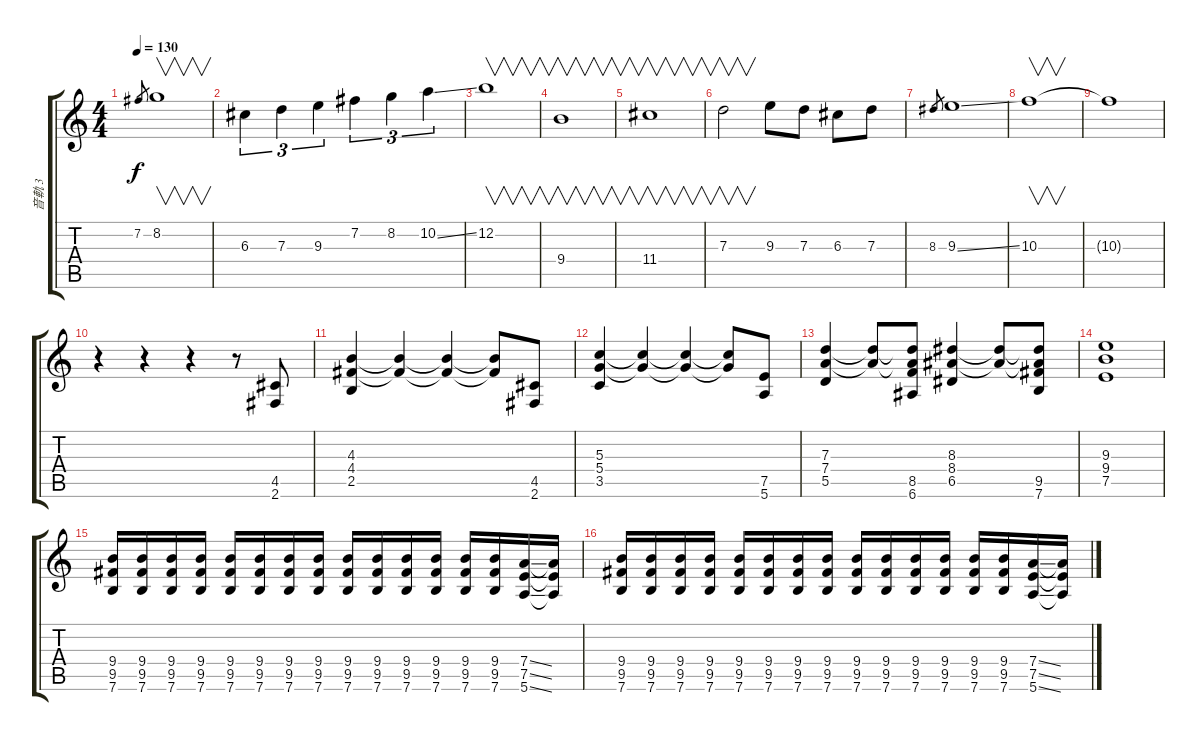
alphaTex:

\track ("音軌 3" "音軌 3") {instrument distortionguitar}
\staff {score tabs}
\tuning (E4 B3 G3 D3 A2 E2) {hide}
\ts (4 4)
\tempo 130
\clef g2
\ks c
7.2.8{gr dy f} 8.2.1{v} |
6.3.4{tu (3 2)} 7.3.4{tu (3 2)} 9.3.4{tu (3 2)} 7.2.4{tu (3 2)} 8.2.4{tu (3 2)} 10.2{ss}.4{tu (3 2)} |
12.2.1{v} |
9.4.1{v} |
11.4.1{v} |
7.3.2{v} 9.3.8 7.3.8 6.3.8 7.3.8 |
8.3.8{gr} 9.3{ss}.1 |
10.3.1{v} |
10.3{t}.1 |
r.4 r.4 r.4 r.8 (4.5 2.6).8 |
(4.3 4.4 2.5).4 (4.3{t} 4.4{t}).4 (4.3{t} 4.4{t}).4 (4.3{t} 4.4{t}).8 (4.5 2.6).8 |
(5.3 5.4 3.5).4 (5.3{t} 5.4{t}).4 (5.3{t} 5.4{t}).4 (5.3{t} 5.4{t}).8 (7.5 5.6).8 |
(7.3 7.4 5.5).4 (7.3{t} 7.4{t}).8 (7.3{t} 7.4{t} 8.5 6.6).8 (8.3 8.4 6.5).4 (8.3{t} 8.4{t}).8 (8.3{t} 8.4{t} 9.5 7.6).8 |
(9.3 9.4 7.5).1 |
(9.4 9.5 7.6).16 (9.4 9.5 7.6).16 (9.4 9.5 7.6).16 (9.4 9.5 7.6).16 (9.4 9.5 7.6).16 (9.4 9.5 7.6).16 (9.4 9.5 7.6).16 (9.4 9.5 7.6).16 (9.4 9.5 7.6).16 (9.4 9.5 7.6).16 (9.4 9.5 7.6).16 (9.4 9.5 7.6).16 (9.4 9.5 7.6).16 (9.4 9.5 7.6).16 (7.4{ss} 7.5{ss} 5.6{ss}).16 (7.4{t} 7.5{t} 5.6{t}).16 |
(9.4 9.5 7.6).16 (9.4 9.5 7.6).16 (9.4 9.5 7.6).16 (9.4 9.5 7.6).16 (9.4 9.5 7.6).16 (9.4 9.5 7.6).16 (9.4 9.5 7.6).16 (9.4 9.5 7.6).16 (9.4 9.5 7.6).16 (9.4 9.5 7.6).16 (9.4 9.5 7.6).16 (9.4 9.5 7.6).16 (9.4 9.5 7.6).16 (9.4 9.5 7.6).16 (7.4{ss} 7.5{ss} 5.6{ss}).16 (7.4{t} 7.5{t} 5.6{t}).16
